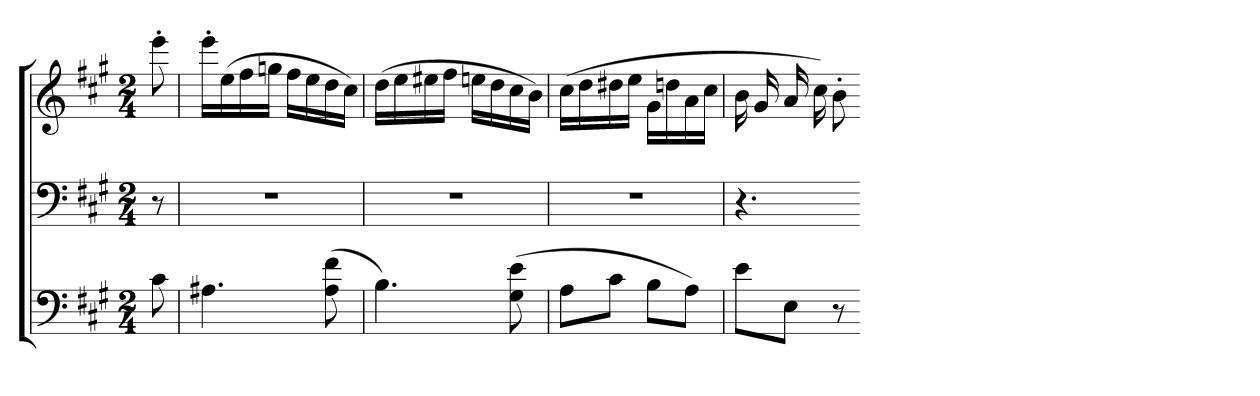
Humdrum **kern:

**kern	**kern	**kern
*part3	*part2	*part1
*staff3	*staff2	*staff1
*clefF4	*clefF4	*clefG2
*k[f#c#g#]	*k[f#c#g#]	*k[f#c#g#]
*A:	*A:	*A:
*M2/4	*M2/4	*M2/4
=	=	=
8c#	8r	8eee'
=	=	=
4.A#X	2r	16eee'LL
.	.	(16ee
.	.	16ff#
.	.	16ggnJJ
.	.	16ff#LL
.	.	16ee
(8A# 8f#	.	16dd
.	.	16cc#JJ)
=	=	=
4.B)	2r	(16ddLL
.	.	16ee
.	.	16ee#X
.	.	16ff#JJ
.	.	16eenLL
.	.	16dd
(8G# 8e	.	16cc#
.	.	16bJJ)
=	=	=
8AL	2r	(16cc#LL
.	.	16dd
8c#J	.	16dd#X
.	.	16eeJJ
8BL	.	16g#LL
.	.	16ddn
8AJ)	.	16a
.	.	16cc#JJ
=	=	=
8eL	4.r	16b
.	.	16g#
8EJ	.	16a
.	.	16cc#)
8r	.	8b'
=-	=-	=-
*-	*-	*-
